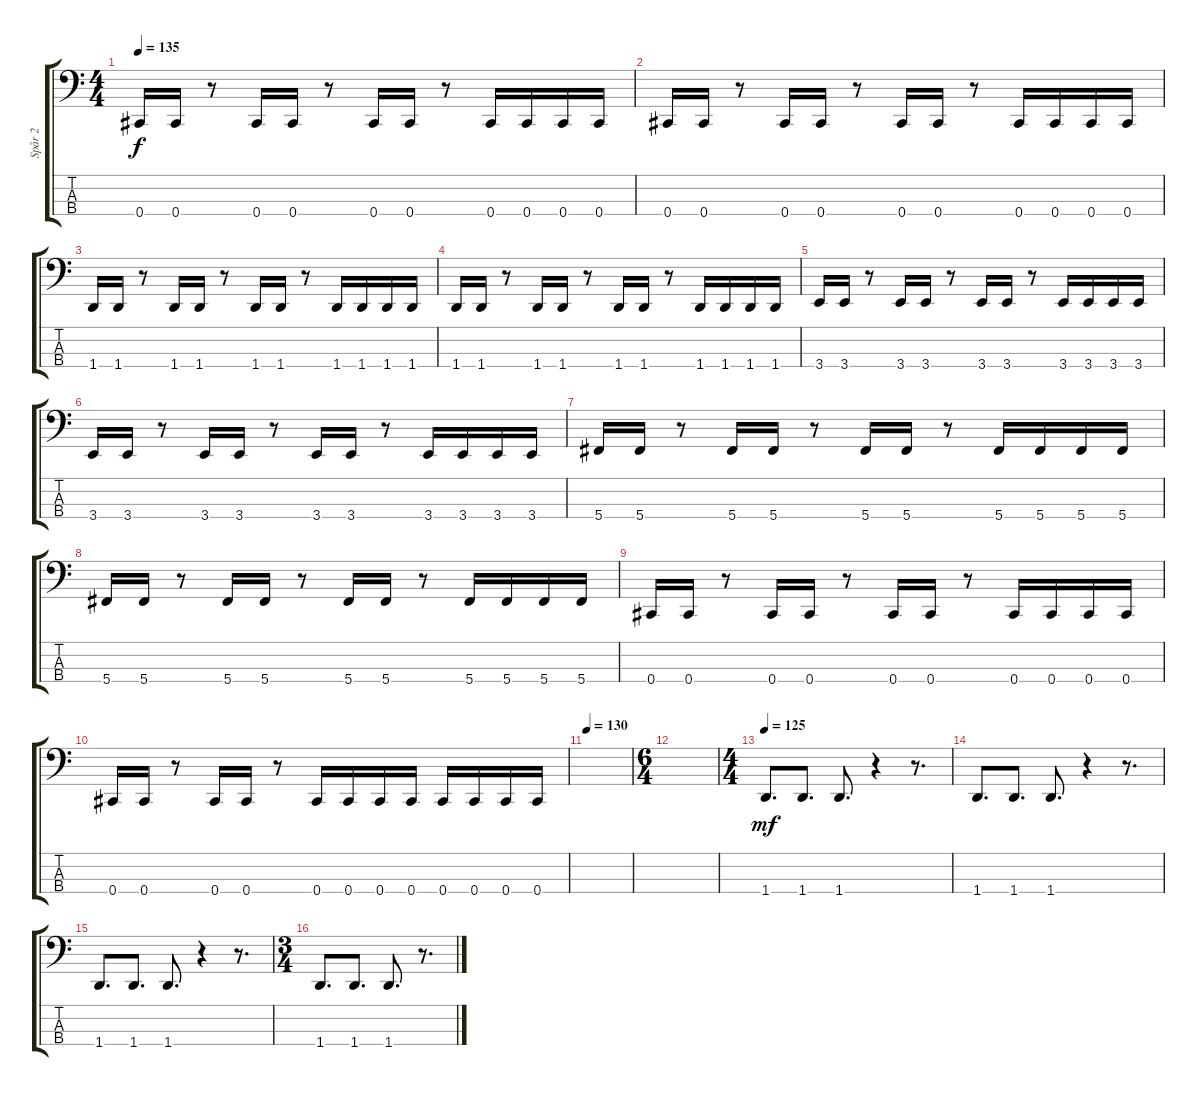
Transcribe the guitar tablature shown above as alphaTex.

\track ("Spår 2" "Spår 2") {instrument electricbasspick}
\staff {score tabs}
\tuning (Gb2 Db2 Ab1 Db1) {hide}
\ts (4 4)
\tempo 135
\clef f4
\ks c
0.4.16{dy f} 0.4.16 r.8 0.4.16 0.4.16 r.8 0.4.16 0.4.16 r.8 0.4.16 0.4.16 0.4.16 0.4.16 |
0.4.16 0.4.16 r.8 0.4.16 0.4.16 r.8 0.4.16 0.4.16 r.8 0.4.16 0.4.16 0.4.16 0.4.16 |
1.4.16 1.4.16 r.8 1.4.16 1.4.16 r.8 1.4.16 1.4.16 r.8 1.4.16 1.4.16 1.4.16 1.4.16 |
1.4.16 1.4.16 r.8 1.4.16 1.4.16 r.8 1.4.16 1.4.16 r.8 1.4.16 1.4.16 1.4.16 1.4.16 |
3.4.16 3.4.16 r.8 3.4.16 3.4.16 r.8 3.4.16 3.4.16 r.8 3.4.16 3.4.16 3.4.16 3.4.16 |
3.4.16 3.4.16 r.8 3.4.16 3.4.16 r.8 3.4.16 3.4.16 r.8 3.4.16 3.4.16 3.4.16 3.4.16 |
5.4.16 5.4.16 r.8 5.4.16 5.4.16 r.8 5.4.16 5.4.16 r.8 5.4.16 5.4.16 5.4.16 5.4.16 |
5.4.16 5.4.16 r.8 5.4.16 5.4.16 r.8 5.4.16 5.4.16 r.8 5.4.16 5.4.16 5.4.16 5.4.16 |
0.4.16 0.4.16 r.8 0.4.16 0.4.16 r.8 0.4.16 0.4.16 r.8 0.4.16 0.4.16 0.4.16 0.4.16 |
0.4.16 0.4.16 r.8 0.4.16 0.4.16 r.8 0.4.16 0.4.16 0.4.16 0.4.16 0.4.16 0.4.16 0.4.16 0.4.16 |
\tempo 130
|
\ts (6 4)
|
\ts (4 4)
\tempo 125
1.4.8{d dy mf} 1.4.8{d} 1.4.8{d} r.4 r.8{d} |
1.4.8{d} 1.4.8{d} 1.4.8{d} r.4 r.8{d} |
1.4.8{d} 1.4.8{d} 1.4.8{d} r.4 r.8{d} |
\ts (3 4)
1.4.8{d} 1.4.8{d} 1.4.8{d} r.8{d}
